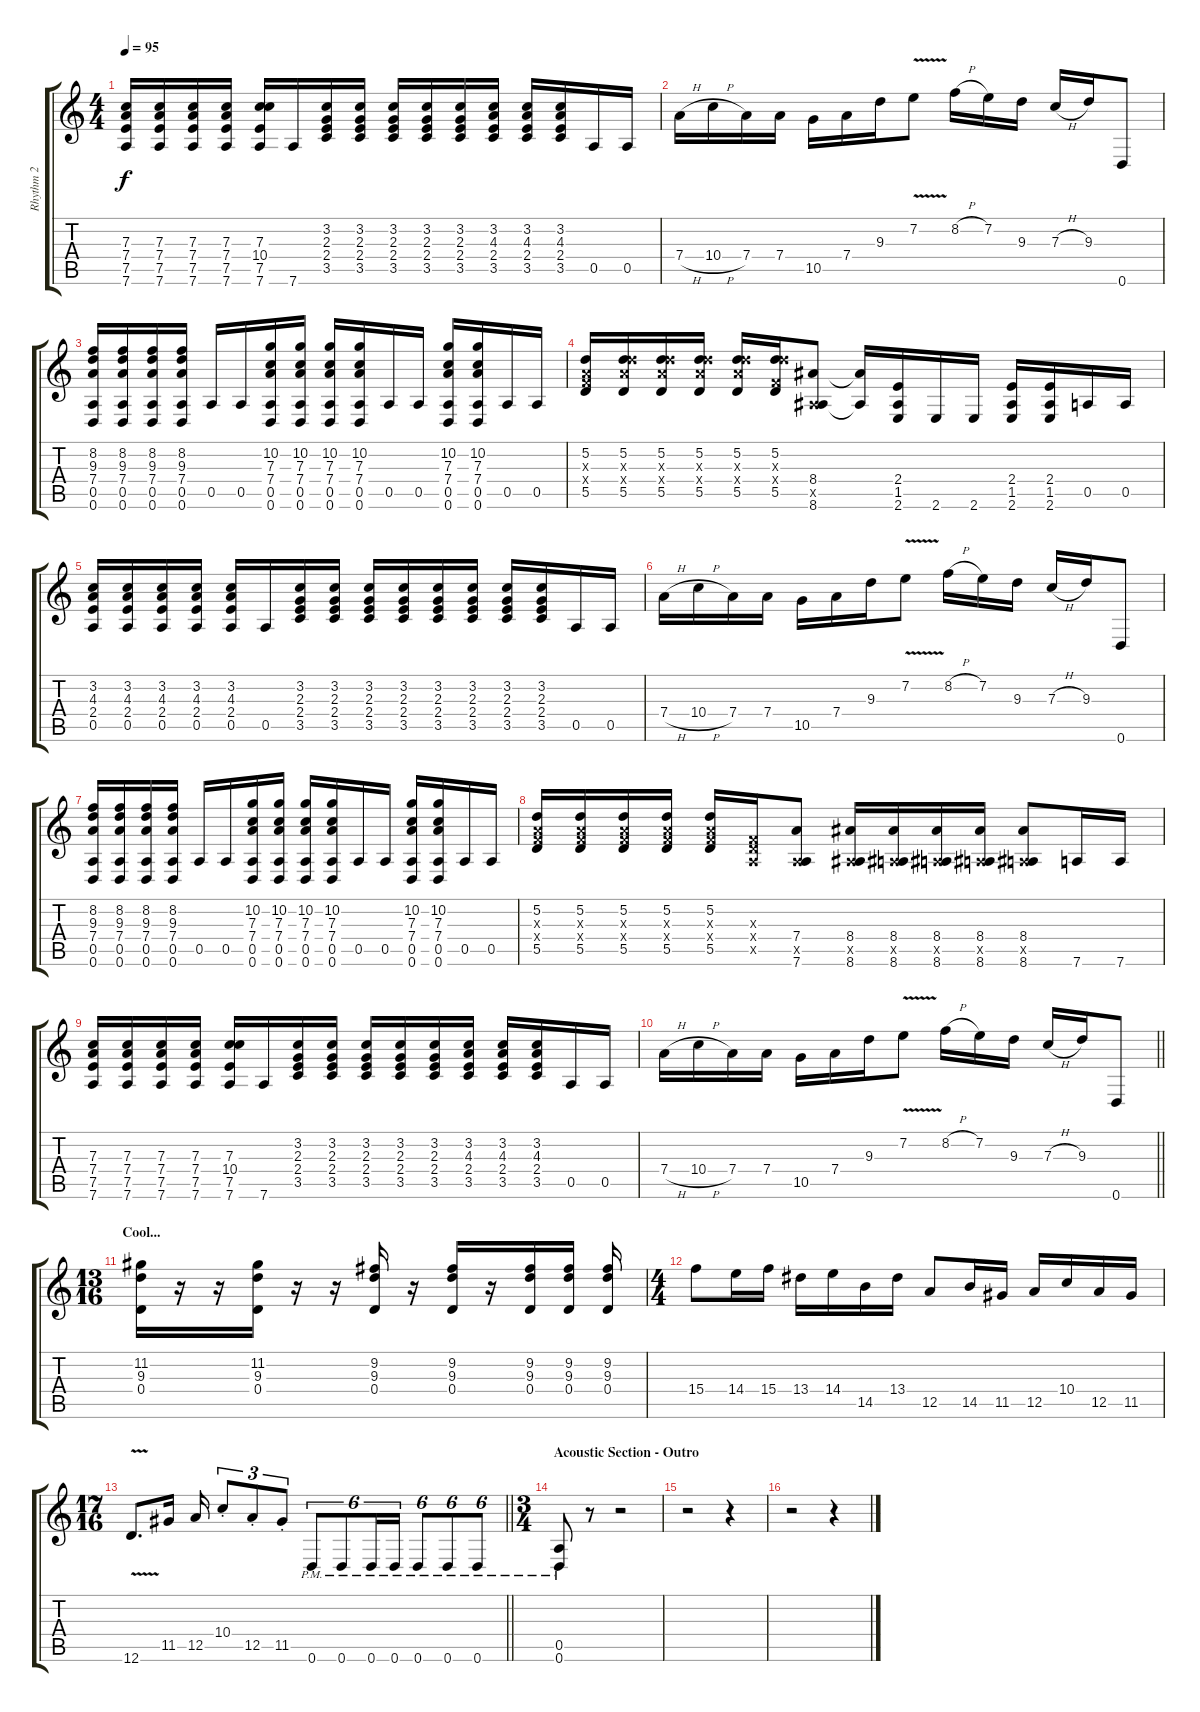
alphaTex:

\track ("Rhythm 2" "Rhythm 2") {instrument distortionguitar}
\staff {score tabs}
\tuning (E4 A3 F3 D3 A2 D2) {hide}
\ts (4 4)
\tempo 95
\clef g2
\ks c
(7.3 7.4 7.5 7.6).16{dy f} (7.3 7.4 7.5 7.6).16 (7.3 7.4 7.5 7.6).16 (7.3 7.4 7.5 7.6).16 (7.3 10.4 7.5 7.6).16 7.6.16 (3.2 2.3 2.4 3.5).16 (3.2 2.3 2.4 3.5).16 (3.2 2.3 2.4 3.5).16 (3.2 2.3 2.4 3.5).16 (3.2 2.3 2.4 3.5).16 (3.2 4.3 2.4 3.5).16 (3.2 4.3 2.4 3.5).16 (3.2 4.3 2.4 3.5).16 0.5.16 0.5.16 |
7.4{h}.16 10.4{h}.16 7.4.16 7.4.16 10.5.16 7.4.16 9.3.16 7.2{v}.8 8.2{h}.16 7.2.16 9.3.16 7.3{h}.16 9.3.16 0.6.8 |
(8.2 9.3 7.4 0.5 0.6).16 (8.2 9.3 7.4 0.5 0.6).16 (8.2 9.3 7.4 0.5 0.6).16 (8.2 9.3 7.4 0.5 0.6).16 0.5.16 0.5.16 (10.2 7.3 7.4 0.5 0.6).16 (10.2 7.3 7.4 0.5 0.6).16 (10.2 7.3 7.4 0.5 0.6).16 (10.2 7.3 7.4 0.5 0.6).16 0.5.16 0.5.16 (10.2 7.3 7.4 0.5 0.6).16 (10.2 7.3 7.4 0.5 0.6).16 0.5.16 0.5.16 |
(5.2 0.3{x} 7.4{x} 5.5).16 (5.2 9.3{x} 7.4{x} 5.5).16 (5.2 9.3{x} 7.4{x} 5.5).16 (5.2 9.3{x} 7.4{x} 5.5).16 (5.2 9.3{x} 7.4{x} 5.5).16 (5.2 9.3{x} 3.4{x} 5.5).16 (8.4 1.5{x} 8.6).8 (8.4{t} 8.6{t}).16 (2.4 1.5 2.6).16 2.6.16 2.6.16 (2.4 1.5 2.6).16 (2.4 1.5 2.6).16 0.5.16 0.5.16 |
(3.2 4.3 2.4 0.5).16 (3.2 4.3 2.4 0.5).16 (3.2 4.3 2.4 0.5).16 (3.2 4.3 2.4 0.5).16 (3.2 4.3 2.4 0.5).16 0.5.16 (3.2 2.3 2.4 3.5).16 (3.2 2.3 2.4 3.5).16 (3.2 2.3 2.4 3.5).16 (3.2 2.3 2.4 3.5).16 (3.2 2.3 2.4 3.5).16 (3.2 2.3 2.4 3.5).16 (3.2 2.3 2.4 3.5).16 (3.2 2.3 2.4 3.5).16 0.5.16 0.5.16 |
7.4{h}.16 10.4{h}.16 7.4.16 7.4.16 10.5.16 7.4.16 9.3.16 7.2{v}.8 8.2{h}.16 7.2.16 9.3.16 7.3{h}.16 9.3.16 0.6.8 |
(8.2 9.3 7.4 0.5 0.6).16 (8.2 9.3 7.4 0.5 0.6).16 (8.2 9.3 7.4 0.5 0.6).16 (8.2 9.3 7.4 0.5 0.6).16 0.5.16 0.5.16 (10.2 7.3 7.4 0.5 0.6).16 (10.2 7.3 7.4 0.5 0.6).16 (10.2 7.3 7.4 0.5 0.6).16 (10.2 7.3 7.4 0.5 0.6).16 0.5.16 0.5.16 (10.2 7.3 7.4 0.5 0.6).16 (10.2 7.3 7.4 0.5 0.6).16 0.5.16 0.5.16 |
(5.2 0.3{x} 7.4{x} 5.5).16 (5.2 0.3{x} 7.4{x} 5.5).16 (5.2 0.3{x} 7.4{x} 5.5).16 (5.2 0.3{x} 7.4{x} 5.5).16 (5.2 0.3{x} 7.4{x} 5.5).16 (0.3{x} 0.4{x} 0.5{x}).16 (7.4 0.5{x} 7.6).8 (8.4 0.5{x} 8.6).16 (8.4 0.5{x} 8.6).16 (8.4 0.5{x} 8.6).16 (8.4 0.5{x} 8.6).16 (8.4 0.5{x} 8.6).8 7.6.16 7.6.16 |
(7.3 7.4 7.5 7.6).16 (7.3 7.4 7.5 7.6).16 (7.3 7.4 7.5 7.6).16 (7.3 7.4 7.5 7.6).16 (7.3 10.4 7.5 7.6).16 7.6.16 (3.2 2.3 2.4 3.5).16 (3.2 2.3 2.4 3.5).16 (3.2 2.3 2.4 3.5).16 (3.2 2.3 2.4 3.5).16 (3.2 2.3 2.4 3.5).16 (3.2 4.3 2.4 3.5).16 (3.2 4.3 2.4 3.5).16 (3.2 4.3 2.4 3.5).16 0.5.16 0.5.16 |
\barLineRight lightlight
7.4{h}.16 10.4{h}.16 7.4.16 7.4.16 10.5.16 7.4.16 9.3.16 7.2{v}.8 8.2{h}.16 7.2.16 9.3.16 7.3{h}.16 9.3.16 0.6.8 |
\ts (13 16)
\section ("" "Cool...")
(11.2 9.3 0.4).16 r.16 r.16 (11.2 9.3 0.4).16 r.16 r.16 (9.2 9.3 0.4).16 r.16 (9.2 9.3 0.4).16 r.16 (9.2 9.3 0.4).16 (9.2 9.3 0.4).16 (9.2 9.3 0.4).16 |
\ts (4 4)
15.4.8 14.4.16 15.4.16 13.4.16 14.4.16 14.5.16 13.4.16 12.5.8 14.5.16 11.5.16 12.5.16 10.4.16 12.5.16 11.5.16 |
\ts (17 16)
\barLineRight lightlight
12.6{v}.8{d} 11.5.16 12.5.16 10.4{st}.8{tu (3 2)} 12.5{st}.8{tu (3 2)} 11.5{st}.8{tu (3 2)} 0.6{pm}.8{tu (6 4)} 0.6{pm}.8{tu (6 4)} 0.6{pm}.16{tu (6 4)} 0.6{pm}.16{tu (6 4)} 0.6{pm}.8{tu (6 4)} 0.6{pm}.8{tu (6 4)} 0.6{pm}.8{tu (6 4)} |
\ts (3 4)
\section ("" "Acoustic Section - Outro")
(0.5{pm} 0.6{pm}).8 r.8 r.2 |
r.2 r.4 |
r.2 r.4
